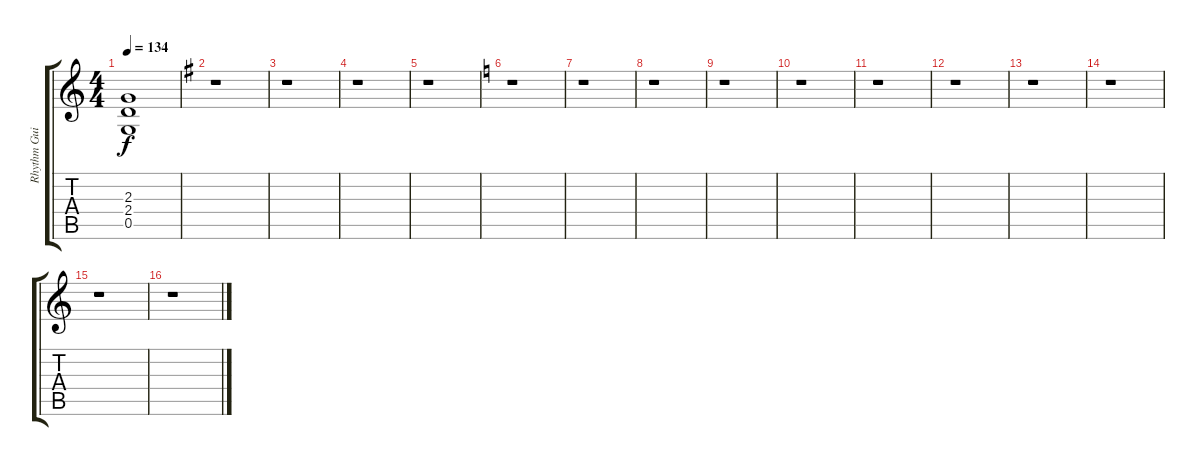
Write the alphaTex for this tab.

\track ("Rhythm Guitar" "Rhythm Gui") {instrument distortionguitar}
\staff {score tabs}
\tuning (D4 A3 F3 C3 G2 D2) {hide}
\ts (4 4)
\tempo 134
\clef g2
\ks aminor
(2.3{t} 2.4{t} 0.5{t}).1{dy f} |
\ks eminor
r.1 |
r.1 |
r.1 |
r.1 |
\ks aminor
r.1 |
r.1 |
r.1 |
r.1 |
r.1 |
r.1 |
r.1 |
r.1 |
r.1 |
r.1 |
r.1
